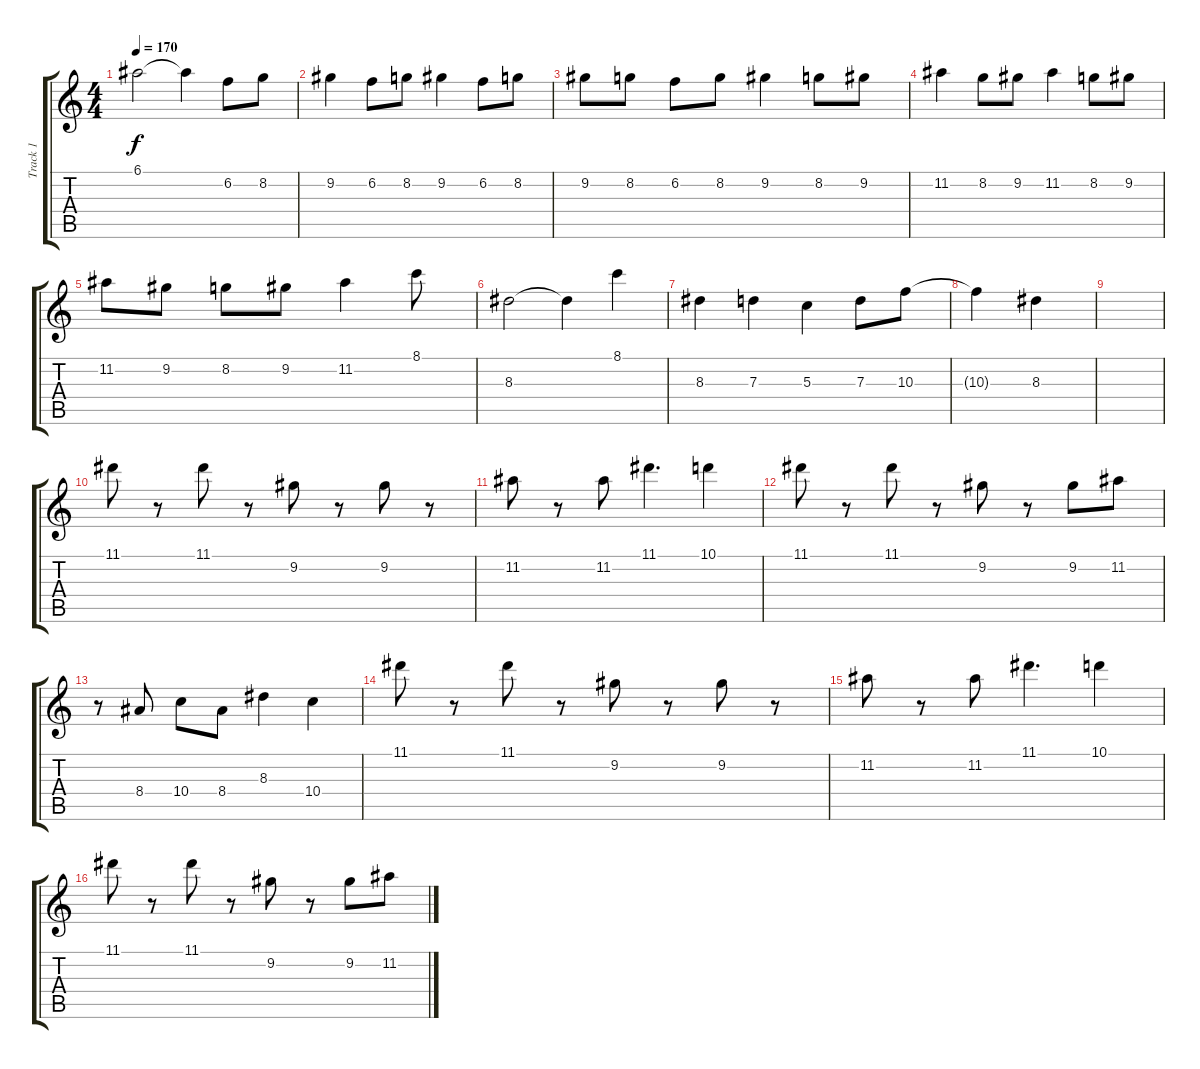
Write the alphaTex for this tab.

\track ("Track 1" "Track 1") {instrument overdrivenguitar}
\staff {score tabs}
\tuning (E4 B3 G3 D3 A2 E2) {hide}
\ts (4 4)
\tempo 170
\clef g2
\ks c
6.1.2{dy f} 6.1{t}.4 6.2.8 8.2.8 |
9.2.4 6.2.8 8.2.8 9.2.4 6.2.8 8.2.8 |
9.2.8 8.2.8 6.2.8 8.2.8 9.2.4 8.2.8 9.2.8 |
11.2.4 8.2.8 9.2.8 11.2.4 8.2.8 9.2.8 |
11.2.8 9.2.8 8.2.8 9.2.8 11.2.4 8.1.8 |
8.3.2 8.3{t}.4 8.1.4 |
8.3.4 7.3.4 5.3.4 7.3.8 10.3.8 |
10.3{t}.4 8.3.4 |
|
11.1.8 r.8 11.1.8 r.8 9.2.8 r.8 9.2.8 r.8 |
11.2.8 r.8 11.2.8 11.1.4{d} 10.1.4 |
11.1.8 r.8 11.1.8 r.8 9.2.8 r.8 9.2.8 11.2.8 |
r.8 8.4.8 10.4.8 8.4.8 8.3.4 10.4.4 |
11.1.8 r.8 11.1.8 r.8 9.2.8 r.8 9.2.8 r.8 |
11.2.8 r.8 11.2.8 11.1.4{d} 10.1.4 |
11.1.8 r.8 11.1.8 r.8 9.2.8 r.8 9.2.8 11.2.8
